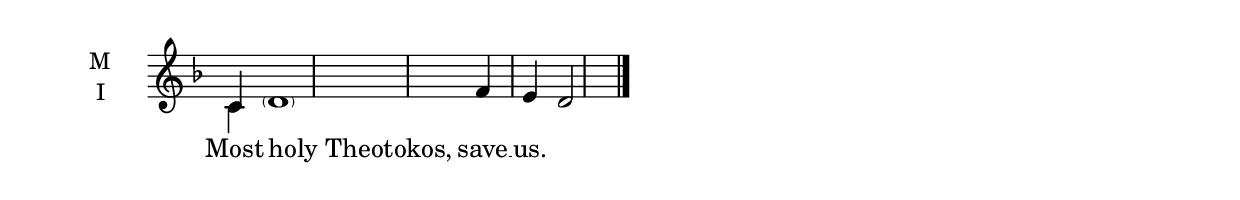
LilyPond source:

\version "2.18.2"

% Provide an easy way to group a bunch of text together on a breve
% http://lilypond.org/doc/v2.18/Documentation/notation/working-with-ancient-music_002d_002dscenarios-and-solutions
recite = \once \override LyricText.self-alignment-X = #-1


global = {
  \time 2/4 % Not used, Time_signature_engraver is removed from layout
  \key d \aeolian
  \set Timing.defaultBarType = "" %% Only put bar lines where I say
}

lyricText = \lyricmode {
  Most \recite "holy Theotokos," save __ us.
}

melody = \relative c' {
  \global % Leave these here for key to display
  c4 \parenthesize d1 f4 e4 d2 \bar "|."
}

ison = \relative c' {
  \global % Leave these here for key to display
  c4
}

\score {
  \new ChoirStaff <<
    \new Staff \with {
      midiInstrument = "choir aahs"
      instrumentName = \markup \center-column { M I }
    } <<
      \new Voice = "melody" { \voiceOne \melody }
      \new Voice = "ison" { \voiceTwo \ison }
    >>
    \new Lyrics \with {
      \override VerticalAxisGroup #'staff-affinity = #CENTER
    } \lyricsto "melody" \lyricText

  >>
  \layout {
    \context {
      \Staff
      \remove "Time_signature_engraver"
    }
    \context {
      \Score
      \omit BarNumber
    }
  }
  \midi { \tempo 4 = 300
          \context {
            \Voice
            \remove "Dynamic_performer"
    }
  }
}
